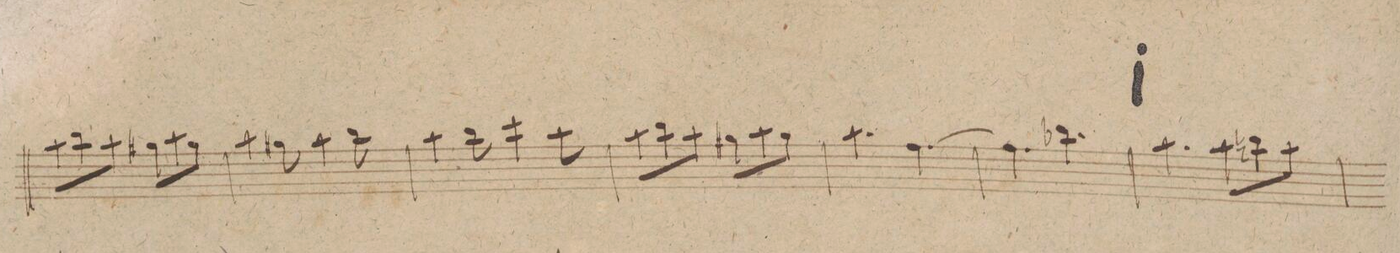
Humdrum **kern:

**kern	**dynam
*I"Flauto 2do	*
*clefG2	*
*k[]	*
*M6/8	*
8aa\L	.
8bb\	.
8aa\J	.
8gg#X\L	.
8aa\	.
8gg#\J	.
=121	=121
4aa\	.
8gg#X\	.
4aa\	.
8bb\	.
=122	=122
4aa\	.
8bb\	.
4ccc\	.
8aa\	.
=123	=123
8aa\L	.
8bb\	.
8aa\J	.
8gg#X\L	.
8aa\	.
8gg#\J	.
=124	=124
4.aa\	.
[4.ff\	.
=125	=125
4.ff\]	.
4.bb-X\	.
=126	=126
4.aa\	.
8aa\L	.
8bbn\	.
8aa\J	.
=127	=127
*-	*-
